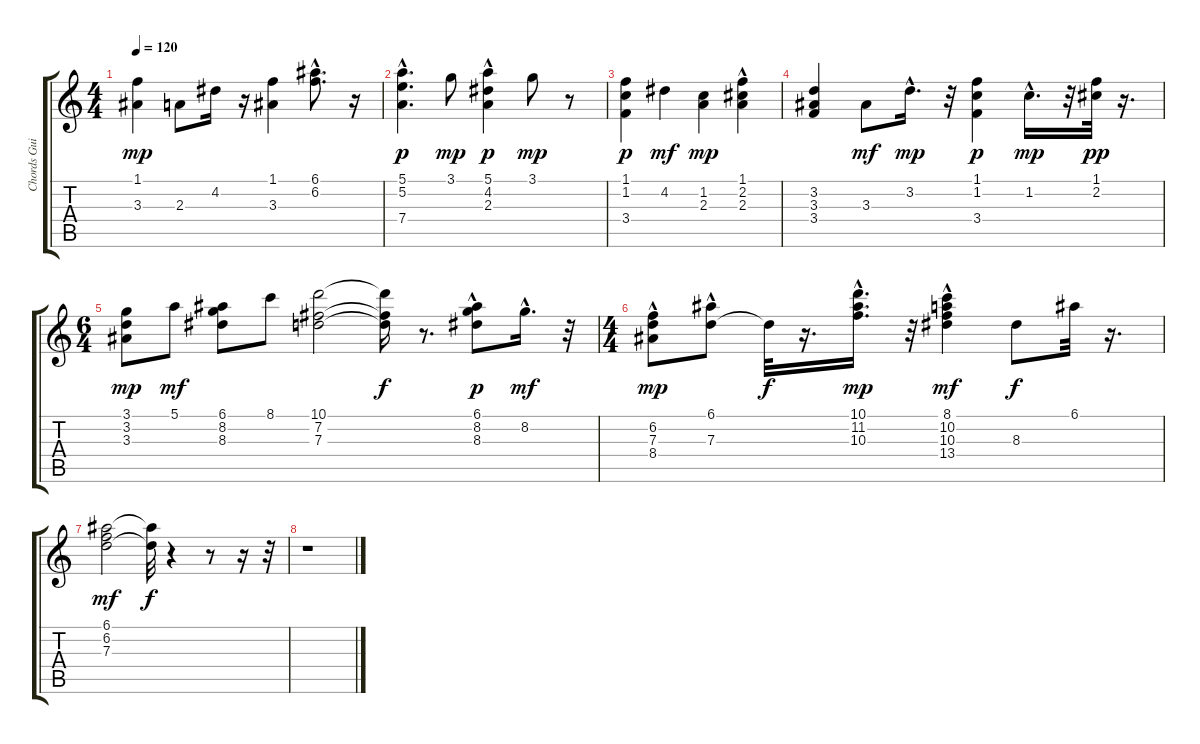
\track ("Chords Guitar" "Chords Gui") {instrument acousticguitarsteel}
\staff {score tabs}
\tuning (E4 B3 G3 D3 A2 E2) {hide}
\ts (4 4)
\tempo 120
\clef g2
\ks c
(1.1 3.3).4{dy mp} 2.3.8 4.2.16 r.16 (1.1 3.3).4 (6.1{hac} 6.2).8{d} r.16 |
(5.1{hac} 5.2 7.4{hac}).4{d dy p} 3.1.8{dy mp} (5.1 4.2 2.3{hac}).4{dy p} 3.1.8{dy mp} r.8 |
(1.1 1.2 3.4).4{dy p} 4.2.4{dy mf} (1.2 2.3).4{dy mp} (1.1 2.2{hac} 2.3).4 |
(3.2 3.3 3.4).4 3.3.8{dy mf} 3.2{hac}.16{d dy mp} r.32 (1.1 1.2 3.4).4{dy p} 1.2{hac}.16{d dy mp} r.32 (1.1 2.2).32{dy pp} r.16{d} |
\ts (6 4)
(3.1 3.2 3.3).8{dy mp} 5.1.8{dy mf} (6.1 8.2 8.3).8 8.1.8 (10.1 7.2 7.3).2 (10.1{t} 7.2{t} 7.3{t}).16{dy f} r.8{d} (6.1 8.2 8.3{hac}).8{dy p} 8.2{hac}.16{d dy mf} r.32 |
\ts (4 4)
(6.2 7.3{hac} 8.4).8{dy mp} (6.1{hac} 7.3).8 7.3{t}.32{dy f} r.16{d} (10.1 11.2{hac} 10.3).16{d dy mp} r.32 (8.1 10.2 10.3 13.4{hac}).4{dy mf} 8.3.8{dy f} 6.1.32 r.16{d} |
(6.1 6.2 7.3).2{dy mf} (6.1{t} 7.3{t}).32{dy f} r.4 r.8 r.16 r.32 |
r.1
